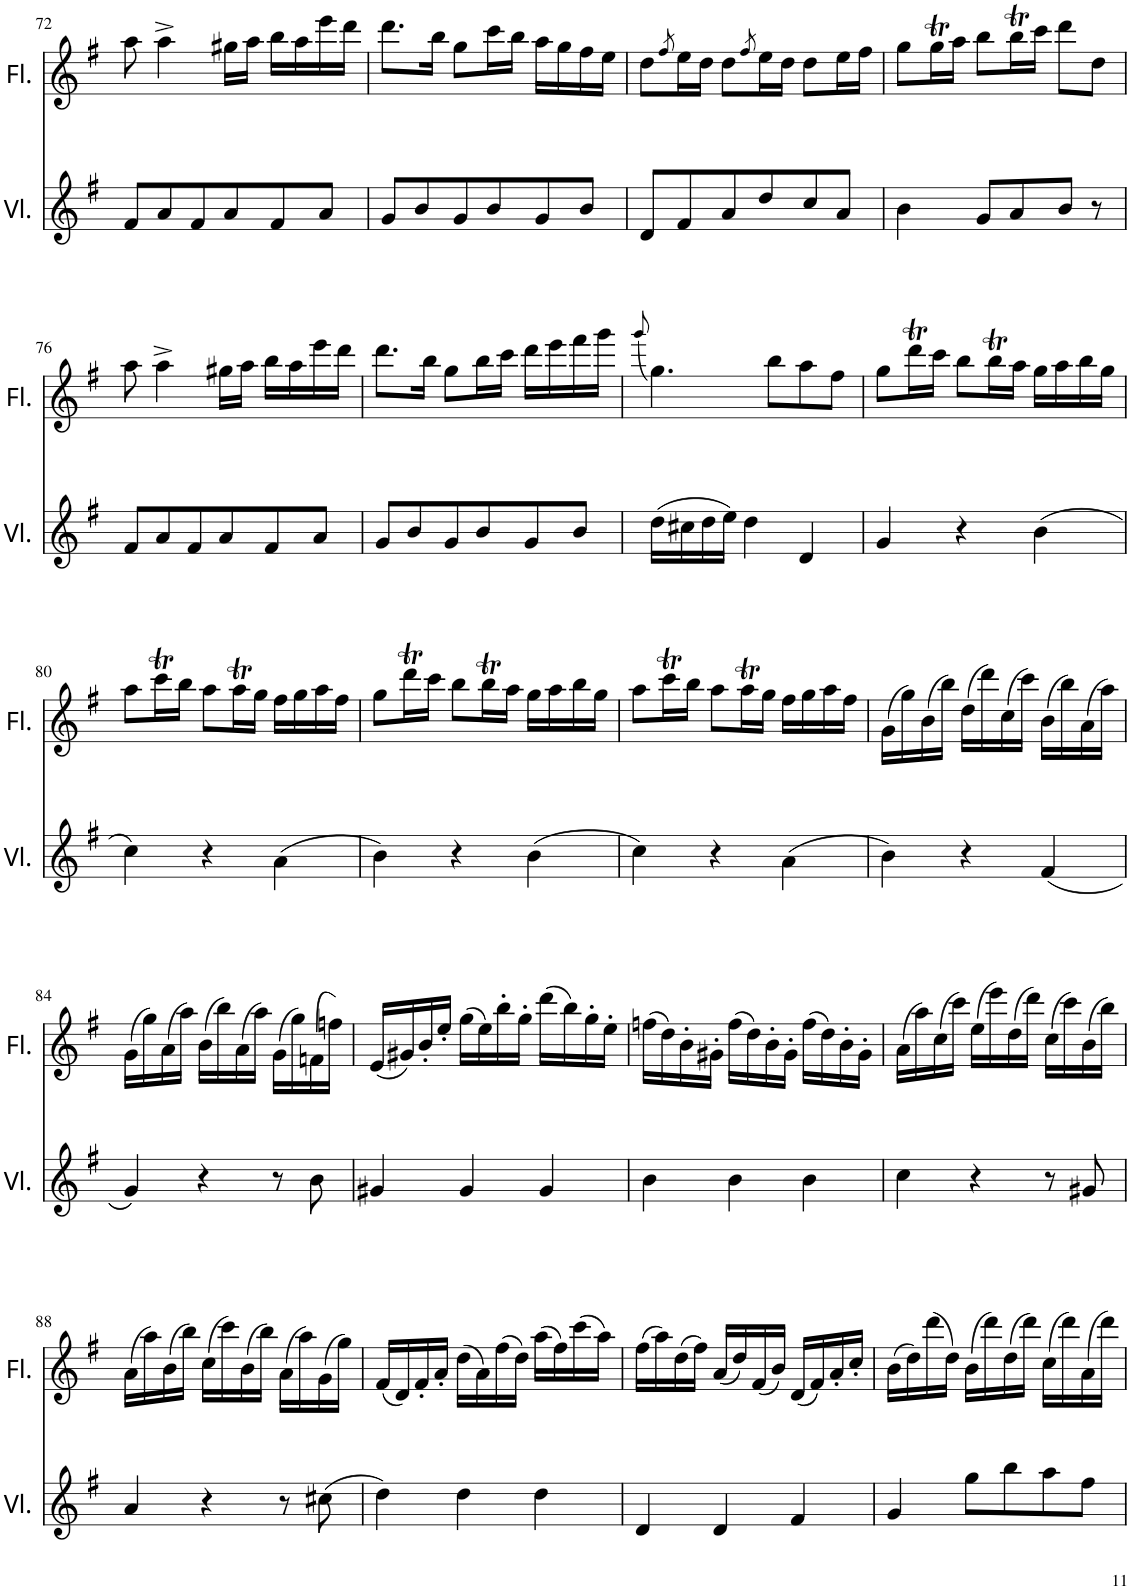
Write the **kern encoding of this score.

**kern	**kern
*part2	*part1
*staff2	*staff1
*I"Violine	*I"Flöte
*I'Vl.	*I'Fl.
!!LO:PB:g=z
*clefG2	*clefG2
*k[f#]	*k[f#]
*M3/4	*M3/4
=72	=72
8f#/L	8aa\
8a/	4aa^\
8f#/	.
8a/	16gg#X\LL
.	16aa\JJ
8f#/	16bb\LL
.	16aa\
8a/J	16eee\
.	16ddd\JJ
=73	=73
8g/L	8.ddd\L
8b/	.
.	16bb\Jk
8g/	8gg\L
8b/	16ccc\L
.	16bb\JJ
8g/	16aa\LL
.	16gg\
8b/J	16ff#\
.	16ee\JJ
=74	=74
8d/L	8dd\L
.	8qff#/
8f#/	16ee\L
.	16dd\JJ
8a/	8dd\L
.	8qff#/
8dd/	16ee\L
.	16dd\JJ
8cc/	8dd\L
8a/J	16ee\L
.	16ff#\JJ
=75	=75
4b\	8gg\L
.	16ggT\L
.	16aa\JJ
8g/L	8bb\L
8a/	16bbt\L
.	16ccc\JJ
8b/J	8ddd\L
8r	8dd\J
!!LO:LB:g=z
=76	=76
8f#/L	8aa\
8a/	4aa^\
8f#/	.
8a/	16gg#X\LL
.	16aa\JJ
8f#/	16bb\LL
.	16aa\
8a/J	16eee\
.	16ddd\JJ
=77	=77
8g/L	8.ddd\L
8b/	.
.	16bb\Jk
8g/	8gg\L
8b/	16bb\L
.	16ccc\JJ
8g/	16ddd\LL
.	16eee\
8b/J	16fff#\
.	16ggg\JJ
=78	=78
.	(8qggg/
(16dd\LL	4.gg\)
16cc#X\	.
16dd\	.
16ee\JJ)	.
4dd\	.
.	8bb\L
4d/	8aa\
.	8ff#\J
=79	=79
4g/	8gg\L
.	16dddT\L
.	16ccc\JJ
4r	8bb\L
.	16bbt\L
.	16aa\JJ
(4b\	16gg\LL
.	16aa\
.	16bb\
.	16gg\JJ
!!LO:LB:g=z
=80	=80
4cc\)	8aa\L
.	16cccT\L
.	16bb\JJ
4r	8aa\L
.	16aaT\L
.	16gg\JJ
(4a\	16ff#\LL
.	16gg\
.	16aa\
.	16ff#\JJ
=81	=81
4b\)	8gg\L
.	16dddT\L
.	16ccc\JJ
4r	8bb\L
.	16bbt\L
.	16aa\JJ
(4b\	16gg\LL
.	16aa\
.	16bb\
.	16gg\JJ
=82	=82
4cc\)	8aa\L
.	16cccT\L
.	16bb\JJ
4r	8aa\L
.	16aaT\L
.	16gg\JJ
(4a\	16ff#\LL
.	16gg\
.	16aa\
.	16ff#\JJ
=83	=83
4b\)	(16g\LL
.	16gg\)
.	(16b\
.	16bb\JJ)
4r	(16dd\LL
.	16ddd\)
.	(16cc\
.	16ccc\JJ)
(4f#/	(16b\LL
.	16bb\)
.	(16a\
.	16aa\JJ)
!!LO:LB:g=z
=84	=84
4g/)	(16g\LL
.	16gg\)
.	(16a\
.	16aa\JJ)
4r	(16b\LL
.	16bb\)
.	(16a\
.	16aa\JJ)
8r	(16g\LL
.	16gg\)
8b\	(16fn\
.	16ffn\JJ)
=85	=85
4g#X/	(16e/LL
.	16g#X/)
.	16b'/
.	16ee'/JJ
4g#/	(16gg\LL
.	16ee\)
.	16bb'\
.	16gg'\JJ
4g#/	(16ddd\LL
.	16bb\)
.	16gg'\
.	16ee'\JJ
=86	=86
4b\	(16ffn\LL
.	16dd\)
.	16b'\
.	16g#X'\JJ
4b\	(16ff\LL
.	16dd\)
.	16b'\
.	16g#'\JJ
4b\	(16ff\LL
.	16dd\)
.	16b'\
.	16g#'\JJ
=87	=87
4cc\	(16a\LL
.	16aa\)
.	(16cc\
.	16ccc\JJ)
4r	(16ee\LL
.	16eee\)
.	(16dd\
.	16ddd\JJ)
8r	(16cc\LL
.	16ccc\)
8g#X/	(16b\
.	16bb\JJ)
!!LO:LB:g=z
=88	=88
4a/	(16a\LL
.	16aa\)
.	(16b\
.	16bb\JJ)
4r	(16cc\LL
.	16ccc\)
.	(16b\
.	16bb\JJ)
8r	(16a\LL
.	16aa\)
(8cc#X\	(16g\
.	16gg\JJ)
=89	=89
4dd\)	(16f#/LL
.	16d/)
.	16f#'/
.	16a'/JJ
4dd\	(16dd\LL
.	16a\)
.	(16ff#\
.	16dd\JJ)
4dd\	(16aa\LL
.	16ff#\)
.	(16ccc\
.	16aa\JJ)
=90	=90
4d/	(16ff#\LL
.	16aa\)
.	(16dd\
.	16ff#\JJ)
4d/	(16a/LL
.	16dd/)
.	(16f#/
.	16b/JJ)
4f#/	(16d/LL
.	16f#/)
.	16a'/
.	16cc'/JJ
=91	=91
4g/	(16b\LL
.	16dd\)
.	(16ddd\
.	16dd\JJ)
8gg\L	(16b\LL
.	16ddd\)
8bb\	(16dd\
.	16ddd\JJ)
8aa\	(16cc\LL
.	16ddd\)
8ff#\J	(16a\
.	16ddd\JJ)
=	=
*-	*-
